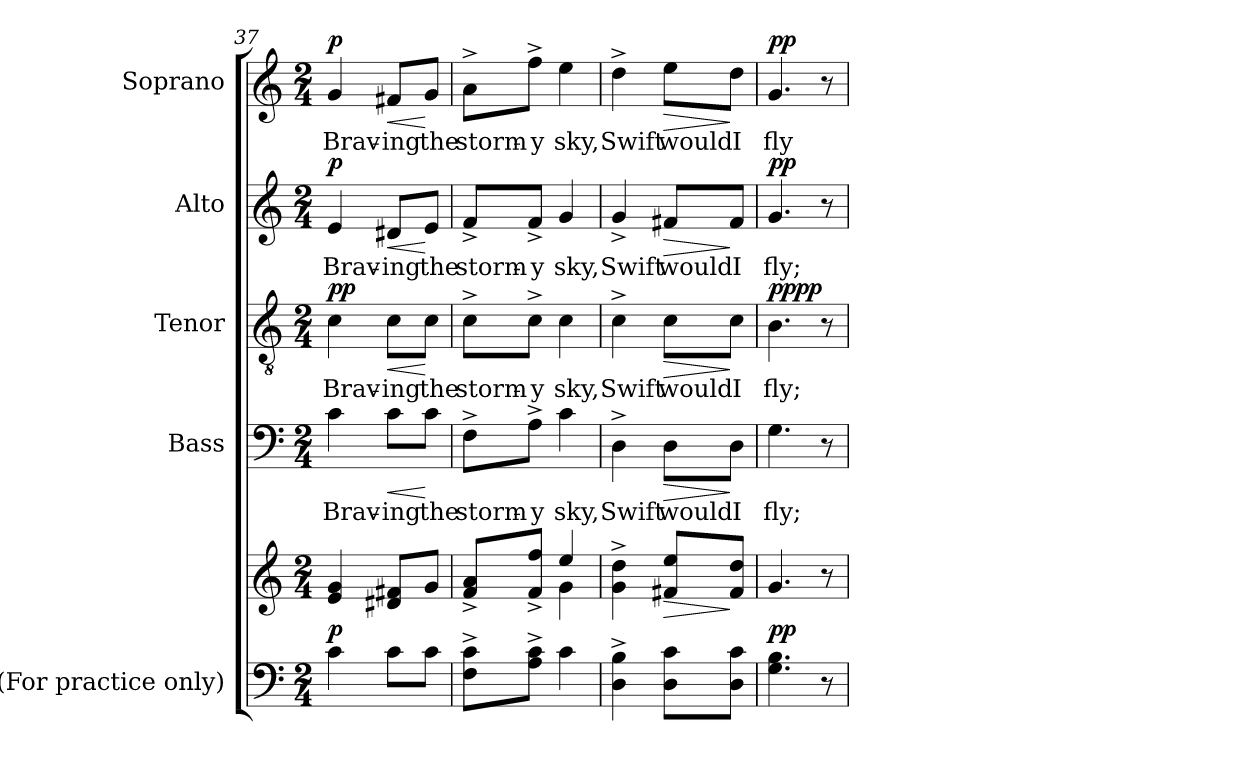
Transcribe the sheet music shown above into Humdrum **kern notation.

**kern	**kern	**dynam	**kern	**text	**dynam	**kern	**text	**dynam	**kern	**text	**dynam	**kern	**text	**dynam
*part5	*part5	*part5	*part4	*part4	*part4	*part3	*part3	*part3	*part2	*part2	*part2	*part1	*part1	*part1
*staff6	*staff5	*staff5/6	*staff4	*staff4	*staff4	*staff3	*staff3	*staff3	*staff2	*staff2	*staff2	*staff1	*staff1	*staff1
*I"(For   practice only)	*	*	*I"Bass	*	*	*I"Tenor	*	*	*I"Alto	*	*	*I"Soprano	*	*
*	*	*	*I'B.	*	*	*I'T.	*	*	*I'A.	*	*	*I'S.	*	*
*clefF4	*clefG2	*	*clefF4	*	*	*clefGv2	*	*	*clefG2	*	*	*clefG2	*	*
*	*	*	*	*	*	*ITrd7c12	*	*	*	*	*	*	*	*
*k[]	*k[]	*	*k[]	*	*	*k[]	*	*	*k[]	*	*	*k[]	*	*
*C:	*C:	*	*C:	*	*	*C:	*	*	*C:	*	*	*C:	*	*
*M2/4	*M2/4	*	*M2/4	*	*	*M2/4	*	*	*M2/4	*	*	*M2/4	*	*
=37	=37	=37	=37	=37	=37	=37	=37	=37	=37	=37	=37	=37	=37	=37
!	!	!	!	!LO:LY:b:color=#000000	!	!	!	!	!	!	!	!	!	!
!	!	!	!	!	!	!	!LO:LY:b:color=#000000	!	!	!	!	!	!	!
!	!	!	!	!	!	!	!	!	!	!LO:LY:b:color=#000000	!	!	!	!
!	!	!	!	!	!	!	!	!	!	!	!	!	!LO:LY:b:color=#000000	!
4ci\	4ei/ 4gi	p	4ci\	Brav-	.	4Ci\	Brav-	p p	4ei/	Brav-	p	4gi/	Brav-	p
!	!	!	!	!LO:LY:b:color=#000000	!LO:HP:b	!	!	!	!	!	!	!	!	!
!	!	!	!	!	!	!	!LO:LY:b:color=#000000	!LO:HP:b	!	!	!	!	!	!
!	!	!	!	!	!	!	!	!	!	!LO:LY:b:color=#000000	!LO:HP:b	!	!	!
!	!	!	!	!	!	!	!	!	!	!	!	!	!LO:LY:b:color=#000000	!LO:HP:b
8ci\L	8d#Xi/ 8f#XiL	.	8ci\L	-ing	<	8Ci\L	-ing	<	8d#Xi/L	-ing	<	8f#Xi/L	-ing	<
!	!	!	!	!LO:LY:b:color=#000000	!	!	!	!	!	!	!	!	!	!
!	!	!	!	!	!	!	!LO:LY:b:color=#000000	!	!	!	!	!	!	!
!	!	!	!	!	!	!	!	!	!	!LO:LY:b:color=#000000	!	!	!	!
!	!	!	!	!	!	!	!	!	!	!	!	!	!LO:LY:b:color=#000000	!
8ci\J	8gi/J	.	8ci\J	the	[	8Ci\J	the	[	8ei/J	the	[	8gi/J	the	[
=38	=38	=38	=38	=38	=38	=38	=38	=38	=38	=38	=38	=38	=38	=38
*	*^	*	*	*	*	*	*	*	*	*	*	*	*	*
!	!	!	!	!	!LO:LY:b:color=#000000	!	!	!	!	!	!	!	!	!	!
!	!	!	!	!	!	!	!	!LO:LY:b:color=#000000	!	!	!	!	!	!	!
!	!	!	!	!	!	!	!	!	!	!	!LO:LY:b:color=#000000	!	!	!	!
!	!	!	!	!	!	!	!	!	!	!	!	!	!	!LO:LY:b:color=#000000	!
8Fi\^ 8ci^L	8fi/^ 8ai^L	4ryy	.	8F^i\L	storm-	.	8C^i\L	storm-	.	8f^i/L	storm-	.	8a^i\L	storm-	.
!	!	!	!	!	!LO:LY:b:color=#000000	!	!	!	!	!	!	!	!	!	!
!	!	!	!	!	!	!	!	!LO:LY:b:color=#000000	!	!	!	!	!	!	!
!	!	!	!	!	!	!	!	!	!	!	!LO:LY:b:color=#000000	!	!	!	!
!	!	!	!	!	!	!	!	!	!	!	!	!	!	!LO:LY:b:color=#000000	!
8Ai\^ 8ci^J	8fi/^ 8ffi^J	.	.	8A^i\J	-y	.	8C^i\J	-y	.	8f^i/J	-y	.	8ff^i\J	-y	.
!	!	!	!	!	!LO:LY:b:color=#000000	!	!	!	!	!	!	!	!	!	!
!	!	!	!	!	!	!	!	!LO:LY:b:color=#000000	!	!	!	!	!	!	!
!	!	!	!	!	!	!	!	!	!	!	!LO:LY:b:color=#000000	!	!	!	!
!	!	!	!	!	!	!	!	!	!	!	!	!	!	!LO:LY:b:color=#000000	!
4ci\	4eei/	4gi\	.	4ci\	sky,	.	4Ci\	sky,	.	4gi/	sky,	.	4eei\	sky,	.
*	*v	*v	*	*	*	*	*	*	*	*	*	*	*	*	*
=39	=39	=39	=39	=39	=39	=39	=39	=39	=39	=39	=39	=39	=39	=39
*	*^	*	*	*	*	*	*	*	*	*	*	*	*	*
!	!	!	!	!	!LO:LY:b:color=#000000	!	!	!	!	!	!	!	!	!	!
*	*v	*v	*	*	*	*	*	*	*	*	*	*	*	*	*
*	*^	*	*	*	*	*	*	*	*	*	*	*	*	*
!	!	!	!	!	!	!	!	!LO:LY:b:color=#000000	!	!	!	!	!	!	!
*	*v	*v	*	*	*	*	*	*	*	*	*	*	*	*	*
*	*^	*	*	*	*	*	*	*	*	*	*	*	*	*
!	!	!	!	!	!	!	!	!	!	!	!LO:LY:b:color=#000000	!	!	!	!
*	*v	*v	*	*	*	*	*	*	*	*	*	*	*	*	*
*	*^	*	*	*	*	*	*	*	*	*	*	*	*	*
!	!	!	!	!	!	!	!	!	!	!	!	!	!	!LO:LY:b:color=#000000	!
*	*v	*v	*	*	*	*	*	*	*	*	*	*	*	*	*
4Di\^ 4Bi^	4gi\^ 4ddi^	.	4D^i\	Swift	.	4C^i\	Swift	.	4g^i/	Swift	.	4dd^i\	Swift	.
!	!	!LO:HP:b	!	!	!	!	!	!	!	!	!	!	!	!
!	!	!	!	!LO:LY:b:color=#000000	!LO:HP:b	!	!	!	!	!	!	!	!	!
!	!	!	!	!	!	!	!LO:LY:b:color=#000000	!LO:HP:b	!	!	!	!	!	!
!	!	!	!	!	!	!	!	!	!	!LO:LY:b:color=#000000	!LO:HP:b	!	!	!
!	!	!	!	!	!	!	!	!	!	!	!	!	!LO:LY:b:color=#000000	!LO:HP:b
8Di\ 8ciL	8f#Xi/ 8eeiL	>	8Di\L	would	>	8Ci\L	would	>	8f#Xi/L	would	>	8eei\L	would	>
!	!	!	!	!LO:LY:b:color=#000000	!	!	!	!	!	!	!	!	!	!
!	!	!	!	!	!	!	!LO:LY:b:color=#000000	!	!	!	!	!	!	!
!	!	!	!	!	!	!	!	!	!	!LO:LY:b:color=#000000	!	!	!	!
!	!	!	!	!	!	!	!	!	!	!	!	!	!LO:LY:b:color=#000000	!
8Di\ 8ciJ	8f#i/ 8ddiJ	]	8Di\J	I	]	8Ci\J	I	]	8f#i/J	I	]	8ddi\J	I	]
=40	=40	=40	=40	=40	=40	=40	=40	=40	=40	=40	=40	=40	=40	=40
!	!	!	!	!LO:LY:b:color=#000000	!	!	!	!	!	!	!	!	!	!
!	!	!	!	!	!	!	!LO:LY:b:color=#000000	!	!	!	!	!	!	!
!	!	!	!	!	!	!	!	!	!	!LO:LY:b:color=#000000	!	!	!	!
!	!	!	!	!	!	!	!	!	!	!	!	!	!LO:LY:b:color=#000000	!
4.Gi\ 4.Bi	4.gi/	pp	4.Gi\	fly;	.	4.BBi\	fly;	pp pp	4.gi/	fly;	pp	4.gi/	fly	pp
8r	8r	.	8r	.	.	8r	.	.	8r	.	.	8r	.	.
=	=	=	=	=	=	=	=	=	=	=	=	=	=	=
*-	*-	*-	*-	*-	*-	*-	*-	*-	*-	*-	*-	*-	*-	*-
